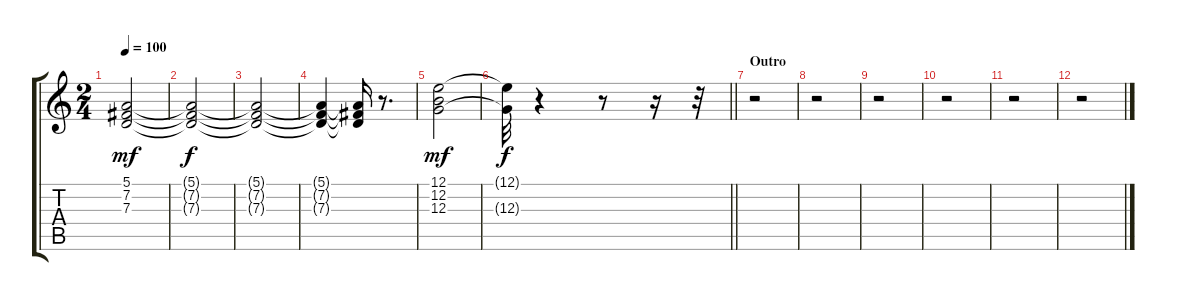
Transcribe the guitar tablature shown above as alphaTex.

\track "" {instrument percussiveorgan}
\staff {score tabs}
\tuning (E4 B3 G3 D3 A2 E2) {hide}
\ts (2 4)
\tempo 100
\clef g2
\ks c
(5.1 7.2 7.3).2{dy mf} |
(5.1{t} 7.2{t} 7.3{t}).2{dy f} |
(5.1{t} 7.2{t} 7.3{t}).2 |
(5.1{t} 7.2{t} 7.3{t}).4 (5.1{t} 7.2{t} 7.3{t}).16 r.8{d} |
(12.1 12.2 12.3).2{dy mf} |
\barLineRight lightlight
(12.1{t} 12.3{t}).32{dy f} r.4 r.8 r.16 r.32 |
\section ("" "Outro")
r.2 |
r.2 |
r.2 |
r.2 |
r.2 |
r.2
